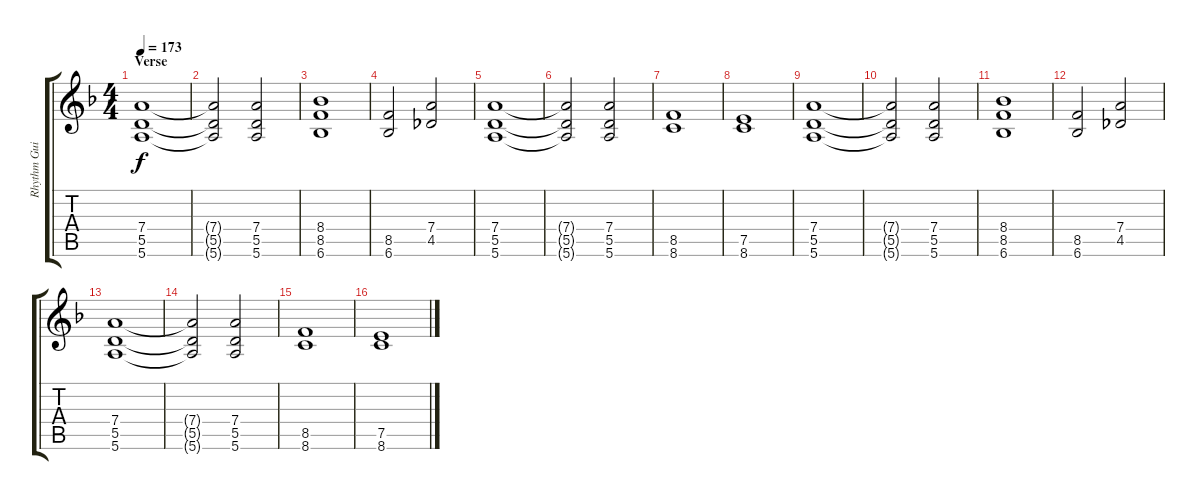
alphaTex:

\track ("Rhythm Guitar 2" "Rhythm Gui") {instrument distortionguitar}
\staff {score tabs}
\tuning (E4 B3 G3 D3 A2 E2) {hide}
\ts (4 4)
\section ("" "Verse")
\tempo 173
\clef g2
\ks dminor
(7.4 5.5 5.6).1{dy f} |
(7.4{t} 5.5{t} 5.6{t}).2 (7.4 5.5 5.6).2 |
(8.4 8.5 6.6).1 |
(8.5 6.6).2 (7.4 4.5).2 |
(7.4 5.5 5.6).1 |
(7.4{t} 5.5{t} 5.6{t}).2 (7.4 5.5 5.6).2 |
(8.5 8.6).1 |
(7.5 8.6).1 |
(7.4 5.5 5.6).1 |
(7.4{t} 5.5{t} 5.6{t}).2 (7.4 5.5 5.6).2 |
(8.4 8.5 6.6).1 |
(8.5 6.6).2 (7.4 4.5).2 |
(7.4 5.5 5.6).1 |
(7.4{t} 5.5{t} 5.6{t}).2 (7.4 5.5 5.6).2 |
(8.5 8.6).1 |
(7.5 8.6).1
